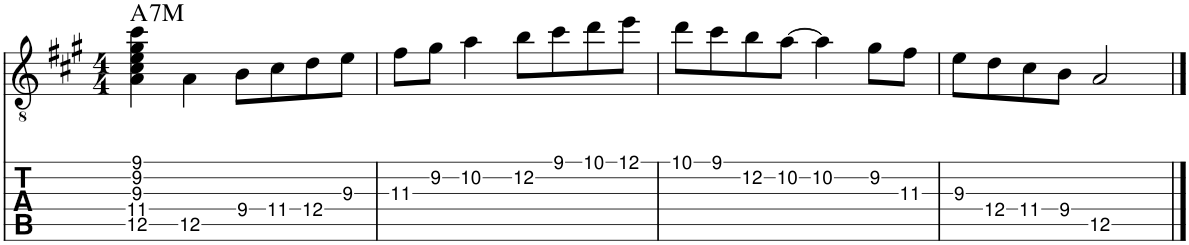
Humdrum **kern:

**kern	**kern	**harte
*part1	*part1	*part1
*staff2	*staff1	*
*I"Guitare classique	*	*
*I'Guit.	*	*
*stria6	*	*
*	*clefGv2	*
*k[f#c#g#]	*k[f#c#g#]	*
*M4/4	*M4/4	*
=1	=1	=1
!	!	!LO:H:kt=7
4A 4c# 4e 4g# 4cc#	4A\ 4c#\ 4e\ 4g#\ 4cc#\	A:7
4A	4A\	.
8BL	8B\L	.
8c#J	8c#\	.
8dL	8d\	.
8eJ	8e\J	.
=2	=2	=2
8f#L	8f#\L	.
8g#J	8g#\J	.
4a	4a\	.
8bL	8b\L	.
8cc#J	8cc#\	.
8ddL	8dd\	.
8eeJ	8ee\J	.
=3	=3	=3
8ddL	8dd\L	.
8cc#J	8cc#\	.
8bL	8b\	.
8aJ	[8a\J	.
4a	4a\]	.
8g#L	8g#\L	.
8f#J	8f#\J	.
=4	=4	=4
8eL	8e\L	.
8dJ	8d\	.
8c#L	8c#\	.
8BJ	8B\J	.
2A	2A/	.
==	==	==
*-	*-	*-
